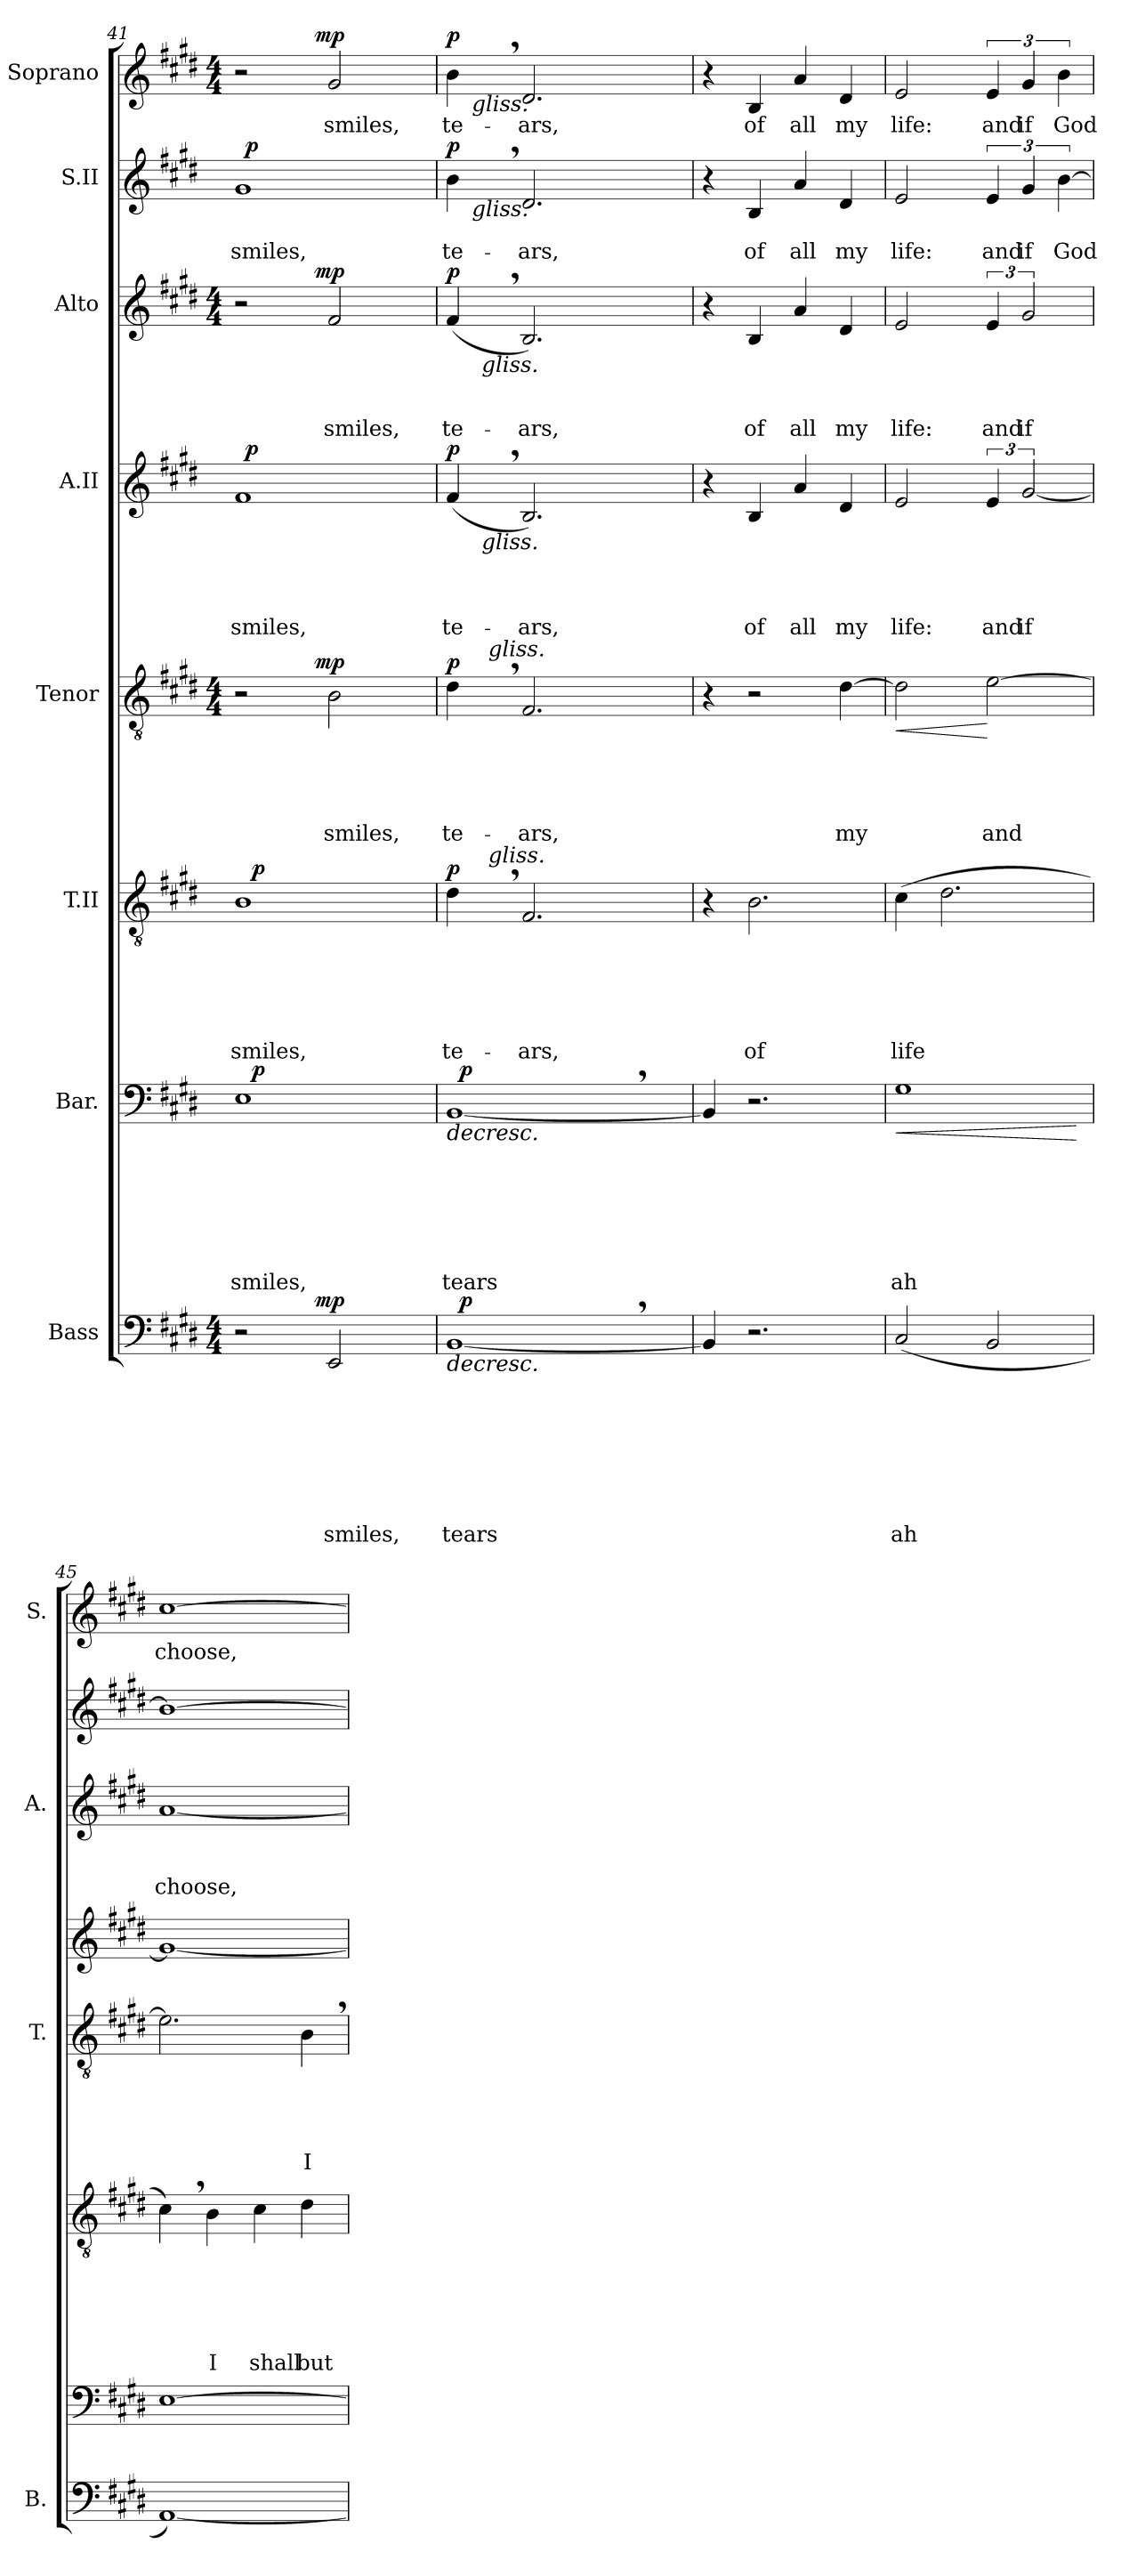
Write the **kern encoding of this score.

**kern	**text	**text	**text	**text	**text	**text	**text	**text	**dynam	**kern	**text	**text	**text	**text	**text	**text	**text	**dynam	**kern	**text	**text	**text	**text	**text	**text	**dynam	**kern	**text	**text	**text	**text	**text	**dynam	**kern	**text	**text	**text	**text	**dynam	**kern	**text	**text	**text	**dynam	**kern	**text	**text	**dynam	**kern	**text	**dynam
*part8	*part8	*part8	*part8	*part8	*part8	*part8	*part8	*part8	*part8	*part7	*part7	*part7	*part7	*part7	*part7	*part7	*part7	*part7	*part6	*part6	*part6	*part6	*part6	*part6	*part6	*part6	*part5	*part5	*part5	*part5	*part5	*part5	*part5	*part4	*part4	*part4	*part4	*part4	*part4	*part3	*part3	*part3	*part3	*part3	*part2	*part2	*part2	*part2	*part1	*part1	*part1
*staff8	*staff8	*staff8	*staff8	*staff8	*staff8	*staff8	*staff8	*staff8	*staff8	*staff7	*staff7	*staff7	*staff7	*staff7	*staff7	*staff7	*staff7	*staff7	*staff6	*staff6	*staff6	*staff6	*staff6	*staff6	*staff6	*staff6	*staff5	*staff5	*staff5	*staff5	*staff5	*staff5	*staff5	*staff4	*staff4	*staff4	*staff4	*staff4	*staff4	*staff3	*staff3	*staff3	*staff3	*staff3	*staff2	*staff2	*staff2	*staff2	*staff1	*staff1	*staff1
*I"Bass	*	*	*	*	*	*	*	*	*	*I"Bar.	*	*	*	*	*	*	*	*	*I"T.II	*	*	*	*	*	*	*	*I"Tenor	*	*	*	*	*	*	*I"A.II	*	*	*	*	*	*I"Alto	*	*	*	*	*I"S.II	*	*	*	*I"Soprano	*	*
*I'B.	*	*	*	*	*	*	*	*	*	*	*	*	*	*	*	*	*	*	*	*	*	*	*	*	*	*	*I'T.	*	*	*	*	*	*	*	*	*	*	*	*	*I'A.	*	*	*	*	*	*	*	*	*I'S.	*	*
*clefF4	*	*	*	*	*	*	*	*	*	*clefF4	*	*	*	*	*	*	*	*	*clefGv2	*	*	*	*	*	*	*	*clefGv2	*	*	*	*	*	*	*clefG2	*	*	*	*	*	*clefG2	*	*	*	*	*clefG2	*	*	*	*clefG2	*	*
*k[f#c#g#d#]	*	*	*	*	*	*	*	*	*	*k[f#c#g#d#]	*	*	*	*	*	*	*	*	*k[f#c#g#d#]	*	*	*	*	*	*	*	*k[f#c#g#d#]	*	*	*	*	*	*	*k[f#c#g#d#]	*	*	*	*	*	*k[f#c#g#d#]	*	*	*	*	*k[f#c#g#d#]	*	*	*	*k[f#c#g#d#]	*	*
*E:	*	*	*	*	*	*	*	*	*	*E:	*	*	*	*	*	*	*	*	*E:	*	*	*	*	*	*	*	*E:	*	*	*	*	*	*	*E:	*	*	*	*	*	*E:	*	*	*	*	*E:	*	*	*	*E:	*	*
*M4/4	*	*	*	*	*	*	*	*	*	*	*	*	*	*	*	*	*	*	*	*	*	*	*	*	*	*	*M4/4	*	*	*	*	*	*	*	*	*	*	*	*	*M4/4	*	*	*	*	*	*	*	*	*M4/4	*	*
=41	=41	=41	=41	=41	=41	=41	=41	=41	=41	=41	=41	=41	=41	=41	=41	=41	=41	=41	=41	=41	=41	=41	=41	=41	=41	=41	=41	=41	=41	=41	=41	=41	=41	=41	=41	=41	=41	=41	=41	=41	=41	=41	=41	=41	=41	=41	=41	=41	=41	=41	=41
!	!	!	!	!	!	!	!	!	!	!	!	!	!	!	!	!	!LO:LY:b	!	!	!	!	!	!	!	!LO:LY:b	!	!	!	!	!	!	!	!	!	!	!	!	!LO:LY:b	!	!	!	!	!	!	!	!	!LO:LY:b	!	!	!	!
*^	*	*	*	*	*	*	*	*	*	*^	*	*	*	*	*	*	*	*	*^	*	*	*	*	*	*	*	*^	*	*	*	*	*	*	*^	*	*	*	*	*	*^	*	*	*	*	*^	*	*	*	*^	*	*
2r	4...ryy	.	.	.	.	.	.	.	.	.	1E	32ryy	.	.	.	.	.	.	smiles,	.	1B	32ryy	.	.	.	.	.	smiles,	.	2r	4...ryy	.	.	.	.	.	.	1f#	48ryy	.	.	.	smiles,	.	2r	4...ryy	.	.	.	.	1g#	48ryy	.	smiles,	.	2r	4...ryy	.	.
!	!	!	!	!	!	!	!	!	!	!	!	!	!	!	!	!	!	!	!	!	!	!	!	!	!	!	!	!	!	!	!	!	!	!	!	!	!	!	!	!	!	!	!	!LO:DY:a	!	!	!	!	!	!	!	!	!	!	!LO:DY:a	!	!	!	!
.	.	.	.	.	.	.	.	.	.	.	.	.	.	.	.	.	.	.	.	.	.	.	.	.	.	.	.	.	.	.	.	.	.	.	.	.	.	.	3%2ryy	.	.	.	.	p	.	.	.	.	.	.	.	3%2ryy	.	.	p	.	.	.	.
!	!	!	!	!	!	!	!	!	!	!	!	!	!	!	!	!	!	!	!	!LO:DY:a	!	!	!	!	!	!	!	!	!LO:DY:a	!	!	!	!	!	!	!	!	!	!	!	!	!	!	!	!	!	!	!	!	!	!	!	!	!	!	!	!	!	!
.	.	.	.	.	.	.	.	.	.	.	.	2ryy	.	.	.	.	.	.	.	p	.	2ryy	.	.	.	.	.	.	p	.	.	.	.	.	.	.	.	.	.	.	.	.	.	.	.	.	.	.	.	.	.	.	.	.	.	.	.	.	.
!	!	!	!	!	!	!	!	!	!	!LO:DY:a	!	!	!	!	!	!	!	!	!	!	!	!	!	!	!	!	!	!	!	!	!	!	!	!	!	!	!LO:DY:a	!	!	!	!	!	!	!	!	!	!	!	!	!LO:DY:a	!	!	!	!	!	!	!	!	!LO:DY:a
.	2ryy	.	.	.	.	.	.	.	.	mp	.	.	.	.	.	.	.	.	.	.	.	.	.	.	.	.	.	.	.	.	2ryy	.	.	.	.	.	mp	.	.	.	.	.	.	.	.	2ryy	.	.	.	mp	.	.	.	.	.	.	2ryy	.	mp
!	!	!	!	!	!	!	!	!	!LO:LY:b	!	!	!	!	!	!	!	!	!	!	!	!	!	!	!	!	!	!	!	!	!	!	!	!	!	!	!LO:LY:b	!	!	!	!	!	!	!	!	!	!	!	!	!LO:LY:b	!	!	!	!	!	!	!	!	!LO:LY:b	!
2EE/	.	.	.	.	.	.	.	.	smiles,	.	.	.	.	.	.	.	.	.	.	.	.	.	.	.	.	.	.	.	.	2B\	.	.	.	.	.	smiles,	.	.	.	.	.	.	.	.	2f#/	.	.	.	smiles,	.	.	.	.	.	.	2g#/	.	smiles,	.
.	.	.	.	.	.	.	.	.	.	.	.	4...ryy	.	.	.	.	.	.	.	.	.	4...ryy	.	.	.	.	.	.	.	.	.	.	.	.	.	.	.	.	.	.	.	.	.	.	.	.	.	.	.	.	.	.	.	.	.	.	.	.	.
.	.	.	.	.	.	.	.	.	.	.	.	.	.	.	.	.	.	.	.	.	.	.	.	.	.	.	.	.	.	.	.	.	.	.	.	.	.	.	6...ryy	.	.	.	.	.	.	.	.	.	.	.	.	6...ryy	.	.	.	.	.	.	.
.	32ryy	.	.	.	.	.	.	.	.	.	.	.	.	.	.	.	.	.	.	.	.	.	.	.	.	.	.	.	.	.	32ryy	.	.	.	.	.	.	.	.	.	.	.	.	.	.	32ryy	.	.	.	.	.	.	.	.	.	.	32ryy	.	.
=42	=42	=42	=42	=42	=42	=42	=42	=42	=42	=42	=42	=42	=42	=42	=42	=42	=42	=42	=42	=42	=42	=42	=42	=42	=42	=42	=42	=42	=42	=42	=42	=42	=42	=42	=42	=42	=42	=42	=42	=42	=42	=42	=42	=42	=42	=42	=42	=42	=42	=42	=42	=42	=42	=42	=42	=42	=42	=42	=42
!	!	!	!	!	!	!	!	!	!LO:LY:b	!LO:HP:b	!	!	!	!	!	!	!	!	!LO:LY:b	!LO:HP:b	!	!	!	!	!	!	!	!LO:LY:b	!LO:DY:a	!	!	!	!	!	!	!LO:LY:b	!LO:DY:a	!	!	!	!	!	!LO:LY:b	!LO:DY:a	!	!	!	!	!LO:LY:b	!LO:DY:a	!	!	!	!LO:LY:b	!LO:DY:a	!	!	!LO:LY:b	!LO:DY:a
[<1BB,<	32ryy	.	.	.	.	.	.	.	tears	>	[<1BB,<	32ryy	.	.	.	.	.	.	tears	>	4d#,>\	16.ryy	.	.	.	.	.	te-	p	4d#,>\	16.ryy	.	.	.	.	te-	p	(4f#,>/	12ryy	.	.	.	te-	p	(4f#,>/	12ryy	.	.	te-	p	4b,>\	16ryy	.	te-	p	4b,>\	16ryy	te-	p
!	!	!	!	!	!	!	!	!	!	!LO:DY:a	!	!	!	!	!	!	!	!	!	!LO:DY:a	!	!	!	!	!	!	!	!	!	!	!	!	!	!	!	!	!	!	!	!	!	!	!	!	!	!	!	!	!	!	!	!	!	!	!	!	!	!	!
.	2ryy	.	.	.	.	.	.	.	.	p	.	2ryy	.	.	.	.	.	.	.	p	.	.	.	.	.	.	.	.	.	.	.	.	.	.	.	.	.	.	.	.	.	.	.	.	.	.	.	.	.	.	.	.	.	.	.	.	.	.	.
!	!	!	!	!	!	!	!	!	!	!	!	!	!	!	!	!	!	!	!	!	!	!	!	!	!	!	!	!	!	!	!	!	!	!	!	!	!	!	!	!	!	!	!	!	!	!	!	!	!	!	!	!	!	!	!	!	!LO:TX:b:i:t=gliss.	!	!
!	!	!	!	!	!	!	!	!	!	!	!	!	!	!	!	!	!	!	!	!	!	!	!	!	!	!	!	!	!	!	!	!	!	!	!	!	!	!	!	!	!	!	!	!	!	!	!	!	!	!	!	!LO:TX:b:i:t=gliss.	!	!	!	!	!	!	!
.	.	.	.	.	.	.	.	.	.	.	.	.	.	.	.	.	.	.	.	.	.	.	.	.	.	.	.	.	.	.	.	.	.	.	.	.	.	.	.	.	.	.	.	.	.	.	.	.	.	.	.	2...ryy	.	.	.	.	2...ryy	.	.
!	!	!	!	!	!	!	!	!	!	!	!	!	!	!	!	!	!	!	!	!	!	!	!	!	!	!	!	!	!	!	!	!	!	!	!	!	!	!	!	!	!	!	!	!	!	!LO:TX:b:i:t=gliss.	!	!	!	!	!	!	!	!	!	!	!	!	!
!	!	!	!	!	!	!	!	!	!	!	!	!	!	!	!	!	!	!	!	!	!	!	!	!	!	!	!	!	!	!	!	!	!	!	!	!	!	!	!LO:TX:b:i:t=gliss.	!	!	!	!	!	!	!	!	!	!	!	!	!	!	!	!	!	!	!	!
.	.	.	.	.	.	.	.	.	.	.	.	.	.	.	.	.	.	.	.	.	.	.	.	.	.	.	.	.	.	.	.	.	.	.	.	.	.	.	3%2ryy	.	.	.	.	.	.	3%2ryy	.	.	.	.	.	.	.	.	.	.	.	.	.
!	!	!	!	!	!	!	!	!	!	!	!	!	!	!	!	!	!	!	!	!	!	!	!	!	!	!	!	!	!	!	!LO:TX:a:i:t=gliss.	!	!	!	!	!	!	!	!	!	!	!	!	!	!	!	!	!	!	!	!	!	!	!	!	!	!	!	!
!	!	!	!	!	!	!	!	!	!	!	!	!	!	!	!	!	!	!	!	!	!	!LO:TX:a:i:t=gliss.	!	!	!	!	!	!	!	!	!	!	!	!	!	!	!	!	!	!	!	!	!	!	!	!	!	!	!	!	!	!	!	!	!	!	!	!	!
.	.	.	.	.	.	.	.	.	.	.	.	.	.	.	.	.	.	.	.	.	.	2ryy	.	.	.	.	.	.	.	.	2ryy	.	.	.	.	.	.	.	.	.	.	.	.	.	.	.	.	.	.	.	.	.	.	.	.	.	.	.	.
!	!	!	!	!	!	!	!	!	!	!	!	!	!	!	!	!	!	!	!	!	!	!	!	!	!	!	!	!LO:LY:b	!	!	!	!	!	!	!	!LO:LY:b	!	!	!	!	!	!	!LO:LY:b	!	!	!	!	!	!LO:LY:b	!	!	!	!	!LO:LY:b	!	!	!	!LO:LY:b	!
.	.	.	.	.	.	.	.	.	.	.	.	.	.	.	.	.	.	.	.	.	2.F#/	.	.	.	.	.	.	-ars,	.	2.F#/	.	.	.	.	.	-ars,	.	2.B/)	.	.	.	.	-ars,	.	2.B/)	.	.	.	-ars,	.	2.d#/	.	.	-ars,	.	2.d#/	.	-ars,	.
.	4...ryy	.	.	.	.	.	.	.	.	.	.	4...ryy	.	.	.	.	.	.	.	.	.	.	.	.	.	.	.	.	.	.	.	.	.	.	.	.	.	.	.	.	.	.	.	.	.	.	.	.	.	.	.	.	.	.	.	.	.	.	.
.	.	.	.	.	.	.	.	.	.	.	.	.	.	.	.	.	.	.	.	.	.	4ryy	.	.	.	.	.	.	.	.	4ryy	.	.	.	.	.	.	.	.	.	.	.	.	.	.	.	.	.	.	.	.	.	.	.	.	.	.	.	.
.	.	.	.	.	.	.	.	.	.	.	.	.	.	.	.	.	.	.	.	.	.	.	.	.	.	.	.	.	.	.	.	.	.	.	.	.	.	.	6.ryy	.	.	.	.	.	.	6.ryy	.	.	.	.	.	.	.	.	.	.	.	.	.
.	.	.	.	.	.	.	.	.	.	.	.	.	.	.	.	.	.	.	.	.	.	8ryy	.	.	.	.	.	.	.	.	8ryy	.	.	.	.	.	.	.	.	.	.	.	.	.	.	.	.	.	.	.	.	.	.	.	.	.	.	.	.
.	.	.	.	.	.	.	.	.	.	.	.	.	.	.	.	.	.	.	.	.	.	32ryy	.	.	.	.	.	.	.	.	32ryy	.	.	.	.	.	.	.	.	.	.	.	.	.	.	.	.	.	.	.	.	.	.	.	.	.	.	.	.
.	.	.	.	.	.	.	.	.	.	]	.	.	.	.	.	.	.	.	.	]	.	.	.	.	.	.	.	.	.	.	.	.	.	.	.	.	.	.	.	.	.	.	.	.	.	.	.	.	.	.	.	.	.	.	.	.	.	.	.
*v	*v	*	*	*	*	*	*	*	*	*	*	*	*	*	*	*	*	*	*	*	*v	*v	*	*	*	*	*	*	*	*v	*v	*	*	*	*	*	*	*v	*v	*	*	*	*	*	*v	*v	*	*	*	*	*v	*v	*	*	*	*v	*v	*	*
*	*	*	*	*	*	*	*	*	*	*v	*v	*	*	*	*	*	*	*	*	*	*	*	*	*	*	*	*	*	*	*	*	*	*	*	*	*	*	*	*	*	*	*	*	*	*	*	*	*	*	*	*	*
=43	=43	=43	=43	=43	=43	=43	=43	=43	=43	=43	=43	=43	=43	=43	=43	=43	=43	=43	=43	=43	=43	=43	=43	=43	=43	=43	=43	=43	=43	=43	=43	=43	=43	=43	=43	=43	=43	=43	=43	=43	=43	=43	=43	=43	=43	=43	=43	=43	=43	=43	=43
4BB/]	.	.	.	.	.	.	.	.	.	4BB/]	.	.	.	.	.	.	.	.	4r	.	.	.	.	.	.	.	4r	.	.	.	.	.	.	4r	.	.	.	.	.	4r	.	.	.	.	4r	.	.	.	4r	.	.
!	!	!	!	!	!	!	!	!	!	!	!	!	!	!	!	!	!	!	!	!	!	!	!	!	!LO:LY:b	!	!	!	!	!	!	!	!	!	!	!	!	!LO:LY:b	!	!	!	!	!LO:LY:b	!	!	!	!LO:LY:b	!	!	!LO:LY:b	!
2.r	.	.	.	.	.	.	.	.	.	2.r	.	.	.	.	.	.	.	.	2.B\	.	.	.	.	.	of	.	2r	.	.	.	.	.	.	4B/	.	.	.	of	.	4B/	.	.	of	.	4B/	.	of	.	4B/	of	.
!	!	!	!	!	!	!	!	!	!	!	!	!	!	!	!	!	!	!	!	!	!	!	!	!	!	!	!	!	!	!	!	!	!	!	!	!	!	!LO:LY:b	!	!	!	!	!LO:LY:b	!	!	!	!LO:LY:b	!	!	!LO:LY:b	!
.	.	.	.	.	.	.	.	.	.	.	.	.	.	.	.	.	.	.	.	.	.	.	.	.	.	.	.	.	.	.	.	.	.	4a/	.	.	.	all	.	4a/	.	.	all	.	4a/	.	all	.	4a/	all	.
!	!	!	!	!	!	!	!	!	!	!	!	!	!	!	!	!	!	!	!	!	!	!	!	!	!	!	!	!	!	!	!	!LO:LY:b	!	!	!	!	!	!LO:LY:b	!	!	!	!	!LO:LY:b	!	!	!	!LO:LY:b	!	!	!LO:LY:b	!
.	.	.	.	.	.	.	.	.	.	.	.	.	.	.	.	.	.	.	.	.	.	.	.	.	.	.	[>4d#\	.	.	.	.	my	.	4d#/	.	.	.	my	.	4d#/	.	.	my	.	4d#/	.	my	.	4d#/	my	.
!!LO:PB:g=z
=44	=44	=44	=44	=44	=44	=44	=44	=44	=44	=44	=44	=44	=44	=44	=44	=44	=44	=44	=44	=44	=44	=44	=44	=44	=44	=44	=44	=44	=44	=44	=44	=44	=44	=44	=44	=44	=44	=44	=44	=44	=44	=44	=44	=44	=44	=44	=44	=44	=44	=44	=44
!	!	!	!	!	!	!	!	!LO:LY:b	!	!	!	!	!	!	!	!	!LO:LY:b	!LO:HP:b	!	!	!	!	!	!	!LO:LY:b	!	!	!	!	!	!	!	!LO:HP:b	!	!	!	!	!LO:LY:b	!	!	!	!	!LO:LY:b	!	!	!	!LO:LY:b	!	!	!LO:LY:b	!
(<2C#/	.	.	.	.	.	.	.	ah	.	1G#	.	.	.	.	.	.	ah	<	(>4c#\	.	.	.	.	.	life	.	2d#\]	.	.	.	.	.	<	2e/	.	.	.	life:	.	2e/	.	.	life:	.	2e/	.	life:	.	2e/	life:	.
.	.	.	.	.	.	.	.	.	.	.	.	.	.	.	.	.	.	.	2.d#\	.	.	.	.	.	.	.	.	.	.	.	.	.	.	.	.	.	.	.	.	.	.	.	.	.	.	.	.	.	.	.	.
!	!	!	!	!	!	!	!	!	!	!	!	!	!	!	!	!	!	!	!	!	!	!	!	!	!	!	!	!	!	!	!	!LO:LY:b	!	!	!	!	!	!LO:LY:b	!	!	!	!	!LO:LY:b	!	!	!	!LO:LY:b	!	!	!LO:LY:b	!
2BB/	.	.	.	.	.	.	.	.	.	.	.	.	.	.	.	.	.	.	.	.	.	.	.	.	.	.	[>2e\	.	.	.	.	and	[	6e/	.	.	.	and	.	6e/	.	.	and	.	6e/	.	and	.	6e/	and	.
!	!	!	!	!	!	!	!	!	!	!	!	!	!	!	!	!	!	!	!	!	!	!	!	!	!	!	!	!	!	!	!	!	!	!	!	!	!	!LO:LY:b	!	!	!	!	!LO:LY:b	!	!	!	!LO:LY:b	!	!	!LO:LY:b	!
.	.	.	.	.	.	.	.	.	.	.	.	.	.	.	.	.	.	.	.	.	.	.	.	.	.	.	.	.	.	.	.	.	.	[<3g#/	.	.	.	if	.	3g#/	.	.	if	.	6g#/	.	if	.	6g#/	if	.
!	!	!	!	!	!	!	!	!	!	!	!	!	!	!	!	!	!	!	!	!	!	!	!	!	!	!	!	!	!	!	!	!	!	!	!	!	!	!	!	!	!	!	!	!	!	!	!LO:LY:b	!	!	!LO:LY:b	!
.	.	.	.	.	.	.	.	.	.	.	.	.	.	.	.	.	.	.	.	.	.	.	.	.	.	.	.	.	.	.	.	.	.	.	.	.	.	.	.	.	.	.	.	.	[>6b\	.	God	.	6b\	God	.
.	.	.	.	.	.	.	.	.	.	.	.	.	.	.	.	.	.	[	.	.	.	.	.	.	.	.	.	.	.	.	.	.	.	.	.	.	.	.	.	.	.	.	.	.	.	.	.	.	.	.	.
=45	=45	=45	=45	=45	=45	=45	=45	=45	=45	=45	=45	=45	=45	=45	=45	=45	=45	=45	=45	=45	=45	=45	=45	=45	=45	=45	=45	=45	=45	=45	=45	=45	=45	=45	=45	=45	=45	=45	=45	=45	=45	=45	=45	=45	=45	=45	=45	=45	=45	=45	=45
!	!	!	!	!	!	!	!	!	!	!	!	!	!	!	!	!	!	!	!	!	!	!	!	!	!	!	!	!	!	!	!	!	!	!	!	!	!	!	!	!	!	!	!LO:LY:b	!	!	!	!	!	!	!LO:LY:b	!
[<1AA)	.	.	.	.	.	.	.	.	.	[>1E	.	.	.	.	.	.	.	.	4c#,>\)	.	.	.	.	.	.	.	2.e\]	.	.	.	.	.	.	1g#_	.	.	.	.	.	[<1a	.	.	choose,	.	1b_	.	.	.	[>1cc#	choose,	.
!	!	!	!	!	!	!	!	!	!	!	!	!	!	!	!	!	!	!	!	!	!	!	!	!	!LO:LY:b	!	!	!	!	!	!	!	!	!	!	!	!	!	!	!	!	!	!	!	!	!	!	!	!	!	!
.	.	.	.	.	.	.	.	.	.	.	.	.	.	.	.	.	.	.	4B\	.	.	.	.	.	I	.	.	.	.	.	.	.	.	.	.	.	.	.	.	.	.	.	.	.	.	.	.	.	.	.	.
!	!	!	!	!	!	!	!	!	!	!	!	!	!	!	!	!	!	!	!	!	!	!	!	!	!LO:LY:b	!	!	!	!	!	!	!	!	!	!	!	!	!	!	!	!	!	!	!	!	!	!	!	!	!	!
.	.	.	.	.	.	.	.	.	.	.	.	.	.	.	.	.	.	.	4c#\	.	.	.	.	.	shall	.	.	.	.	.	.	.	.	.	.	.	.	.	.	.	.	.	.	.	.	.	.	.	.	.	.
!	!	!	!	!	!	!	!	!	!	!	!	!	!	!	!	!	!	!	!	!	!	!	!	!	!LO:LY:b	!	!	!	!	!	!	!LO:LY:b	!	!	!	!	!	!	!	!	!	!	!	!	!	!	!	!	!	!	!
.	.	.	.	.	.	.	.	.	.	.	.	.	.	.	.	.	.	.	4d#\	.	.	.	.	.	but	.	4B,>\	.	.	.	.	I	.	.	.	.	.	.	.	.	.	.	.	.	.	.	.	.	.	.	.
=	=	=	=	=	=	=	=	=	=	=	=	=	=	=	=	=	=	=	=	=	=	=	=	=	=	=	=	=	=	=	=	=	=	=	=	=	=	=	=	=	=	=	=	=	=	=	=	=	=	=	=
*-	*-	*-	*-	*-	*-	*-	*-	*-	*-	*-	*-	*-	*-	*-	*-	*-	*-	*-	*-	*-	*-	*-	*-	*-	*-	*-	*-	*-	*-	*-	*-	*-	*-	*-	*-	*-	*-	*-	*-	*-	*-	*-	*-	*-	*-	*-	*-	*-	*-	*-	*-
